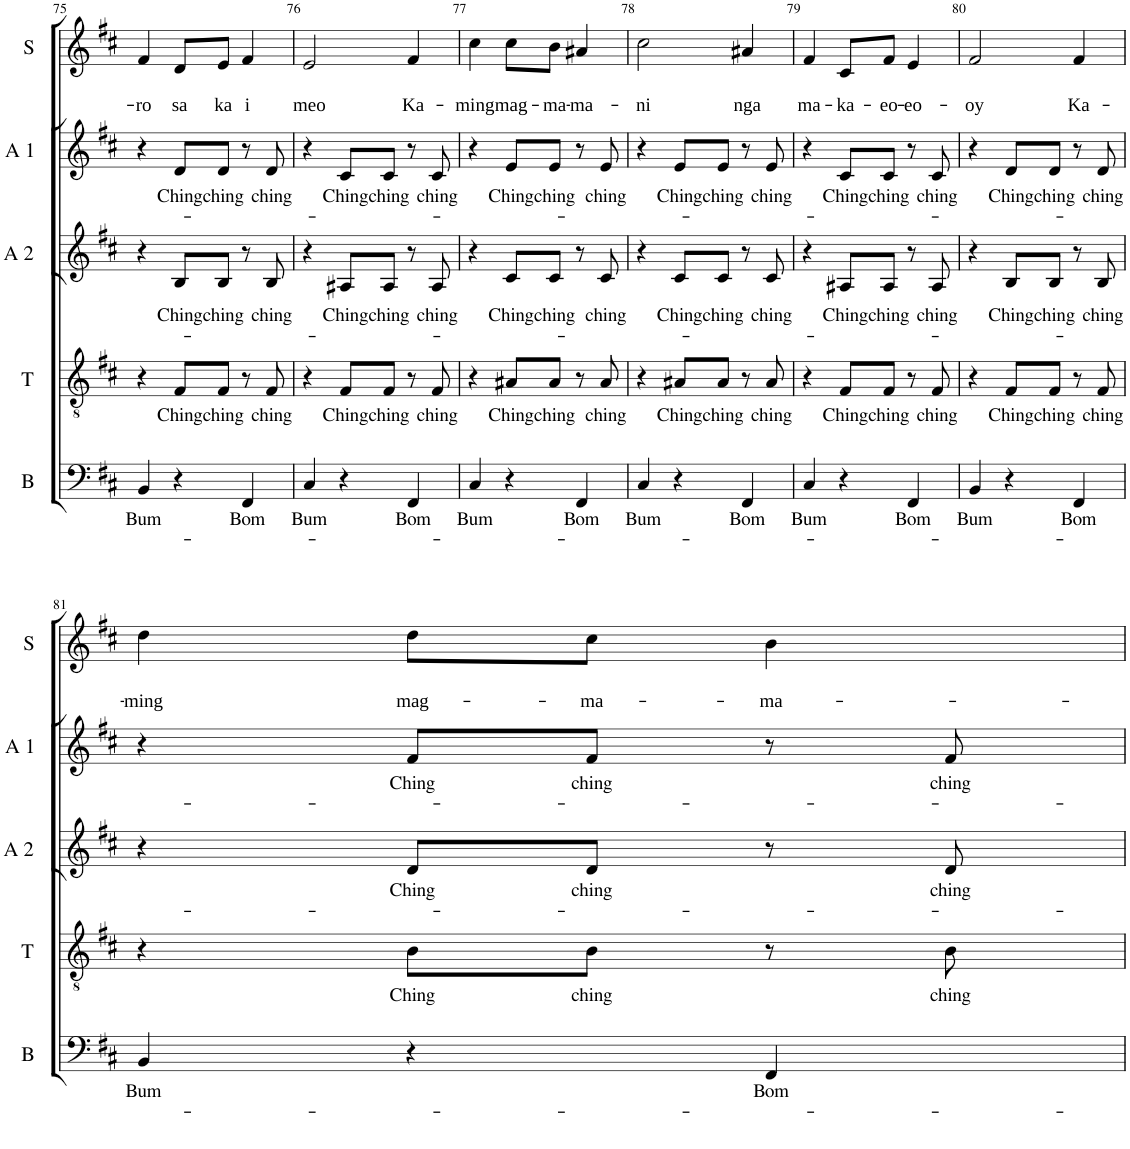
**kern	**text	**kern	**text	**kern	**text	**kern	**text	**kern	**text	**text
*part5	*part5	*part4	*part4	*part3	*part3	*part2	*part2	*part1	*part1	*part1
*staff5	*staff5	*staff4	*staff4	*staff3	*staff3	*staff2	*staff2	*staff1	*staff1	*staff1
*I"Basse	*	*I"Ténor	*	*I"Alto 2	*	*I"Alto 1	*	*I"Soprano	*	*
*I'B	*	*I'T	*	*I'A 2	*	*I'A 1	*	*I'S	*	*
!!LO:PB:g=z
*clefF4	*	*clefGv2	*	*clefG2	*	*clefG2	*	*clefG2	*	*
*	*	*	*	*Trd1c2	*	*	*	*	*	*
*k[f#c#]	*	*k[f#c#]	*	*k[f#c#]	*	*k[f#c#]	*	*k[f#c#]	*	*
*b:	*	*b:	*	*b:	*	*b:	*	*b:	*	*
*M3/4	*	*M3/4	*	*M3/4	*	*M3/4	*	*M3/4	*	*
=75	=75	=75	=75	=75	=75	=75	=75	=75	=75	=75
!	!LO:LY:b	!	!	!	!	!	!	!	!	!LO:LY:b
4BB/	Bum	4r	.	4r	.	4r	.	4f#/	.	-ro
!	!	!	!LO:LY:b	!	!LO:LY:b	!	!LO:LY:b	!	!	!LO:LY:b
4r	.	8F#/L	Ching	8B/L	Ching	8d/L	Ching	8d/L	.	sa
!	!	!	!LO:LY:b	!	!LO:LY:b	!	!LO:LY:b	!	!	!LO:LY:b
.	.	8F#/J	ching	8B/J	ching	8d/J	ching	8e/J	.	ka
!	!LO:LY:b	!	!	!	!	!	!	!	!	!LO:LY:b
4FF#/	Bom	8r	.	8r	.	8r	.	4f#/	.	i
!	!	!	!LO:LY:b	!	!LO:LY:b	!	!LO:LY:b	!	!	!
.	.	8F#/	ching	8B/	ching	8d/	ching	.	.	.
=76	=76	=76	=76	=76	=76	=76	=76	=76	=76	=76
!	!LO:LY:b	!	!	!	!	!	!	!	!	!LO:LY:b
4C#/	Bum	4r	.	4r	.	4r	.	2e/	.	meo
!	!	!	!LO:LY:b	!	!LO:LY:b	!	!LO:LY:b	!	!	!
4r	.	8F#/L	Ching	8A#X/L	Ching	8c#/L	Ching	.	.	.
!	!	!	!LO:LY:b	!	!LO:LY:b	!	!LO:LY:b	!	!	!
.	.	8F#/J	ching	8A#/J	ching	8c#/J	ching	.	.	.
!	!LO:LY:b	!	!	!	!	!	!	!	!	!LO:LY:b
4FF#/	Bom	8r	.	8r	.	8r	.	4f#/	.	Ka-
!	!	!	!LO:LY:b	!	!LO:LY:b	!	!LO:LY:b	!	!	!
.	.	8F#/	ching	8A#/	ching	8c#/	ching	.	.	.
=77	=77	=77	=77	=77	=77	=77	=77	=77	=77	=77
!	!LO:LY:b	!	!	!	!	!	!	!	!	!LO:LY:b
4C#/	Bum	4r	.	4r	.	4r	.	4cc#\	.	-ming
!	!	!	!LO:LY:b	!	!LO:LY:b	!	!LO:LY:b	!	!	!LO:LY:b
4r	.	8A#X/L	Ching	8c#/L	Ching	8e/L	Ching	8cc#\L	.	mag-
!	!	!	!LO:LY:b	!	!LO:LY:b	!	!LO:LY:b	!	!	!LO:LY:b
.	.	8A#/J	ching	8c#/J	ching	8e/J	ching	8b\J	.	-ma-
!	!LO:LY:b	!	!	!	!	!	!	!	!	!LO:LY:b
4FF#/	Bom	8r	.	8r	.	8r	.	4a#X/	.	-ma-
!	!	!	!LO:LY:b	!	!LO:LY:b	!	!LO:LY:b	!	!	!
.	.	8A#/	ching	8c#/	ching	8e/	ching	.	.	.
=78	=78	=78	=78	=78	=78	=78	=78	=78	=78	=78
!	!LO:LY:b	!	!	!	!	!	!	!	!	!LO:LY:b
4C#/	Bum	4r	.	4r	.	4r	.	2cc#\	.	-ni
!	!	!	!LO:LY:b	!	!LO:LY:b	!	!LO:LY:b	!	!	!
4r	.	8A#X/L	Ching	8c#/L	Ching	8e/L	Ching	.	.	.
!	!	!	!LO:LY:b	!	!LO:LY:b	!	!LO:LY:b	!	!	!
.	.	8A#/J	ching	8c#/J	ching	8e/J	ching	.	.	.
!	!LO:LY:b	!	!	!	!	!	!	!	!	!LO:LY:b
4FF#/	Bom	8r	.	8r	.	8r	.	4a#X/	.	nga
!	!	!	!LO:LY:b	!	!LO:LY:b	!	!LO:LY:b	!	!	!
.	.	8A#/	ching	8c#/	ching	8e/	ching	.	.	.
=79	=79	=79	=79	=79	=79	=79	=79	=79	=79	=79
!	!LO:LY:b	!	!	!	!	!	!	!	!	!LO:LY:b
4C#/	Bum	4r	.	4r	.	4r	.	4f#/	.	ma-
!	!	!	!LO:LY:b	!	!LO:LY:b	!	!LO:LY:b	!	!	!LO:LY:b
4r	.	8F#/L	Ching	8A#X/L	Ching	8c#/L	Ching	8c#/L	.	-ka-
!	!	!	!LO:LY:b	!	!LO:LY:b	!	!LO:LY:b	!	!	!LO:LY:b
.	.	8F#/J	ching	8A#/J	ching	8c#/J	ching	8f#/J	.	-eo-
!	!LO:LY:b	!	!	!	!	!	!	!	!	!LO:LY:b
4FF#/	Bom	8r	.	8r	.	8r	.	4e/	.	-eo-
!	!	!	!LO:LY:b	!	!LO:LY:b	!	!LO:LY:b	!	!	!
.	.	8F#/	ching	8A#/	ching	8c#/	ching	.	.	.
=80	=80	=80	=80	=80	=80	=80	=80	=80	=80	=80
!	!LO:LY:b	!	!	!	!	!	!	!	!	!LO:LY:b
4BB/	Bum	4r	.	4r	.	4r	.	2f#/	.	-oy
!	!	!	!LO:LY:b	!	!LO:LY:b	!	!LO:LY:b	!	!	!
4r	.	8F#/L	Ching	8B/L	Ching	8d/L	Ching	.	.	.
!	!	!	!LO:LY:b	!	!LO:LY:b	!	!LO:LY:b	!	!	!
.	.	8F#/J	ching	8B/J	ching	8d/J	ching	.	.	.
!	!LO:LY:b	!	!	!	!	!	!	!	!	!LO:LY:b
4FF#/	Bom	8r	.	8r	.	8r	.	4f#/	.	Ka-
!	!	!	!LO:LY:b	!	!LO:LY:b	!	!LO:LY:b	!	!	!
.	.	8F#/	ching	8B/	ching	8d/	ching	.	.	.
!!LO:LB:g=z
=81	=81	=81	=81	=81	=81	=81	=81	=81	=81	=81
!	!LO:LY:b	!	!	!	!	!	!	!	!	!LO:LY:b
4BB/	Bum	4r	.	4r	.	4r	.	4dd\	.	-ming
!	!	!	!LO:LY:b	!	!LO:LY:b	!	!LO:LY:b	!	!	!LO:LY:b
4r	.	8B\L	Ching	8d/L	Ching	8f#/L	Ching	8dd\L	.	mag-
!	!	!	!LO:LY:b	!	!LO:LY:b	!	!LO:LY:b	!	!	!LO:LY:b
.	.	8B\J	ching	8d/J	ching	8f#/J	ching	8cc#\J	.	-ma-
!	!LO:LY:b	!	!	!	!	!	!	!	!	!LO:LY:b
4FF#/	Bom	8r	.	8r	.	8r	.	4b\	.	-ma-
!	!	!	!LO:LY:b	!	!LO:LY:b	!	!LO:LY:b	!	!	!
.	.	8B\	ching	8d/	ching	8f#/	ching	.	.	.
=	=	=	=	=	=	=	=	=	=	=
*-	*-	*-	*-	*-	*-	*-	*-	*-	*-	*-
